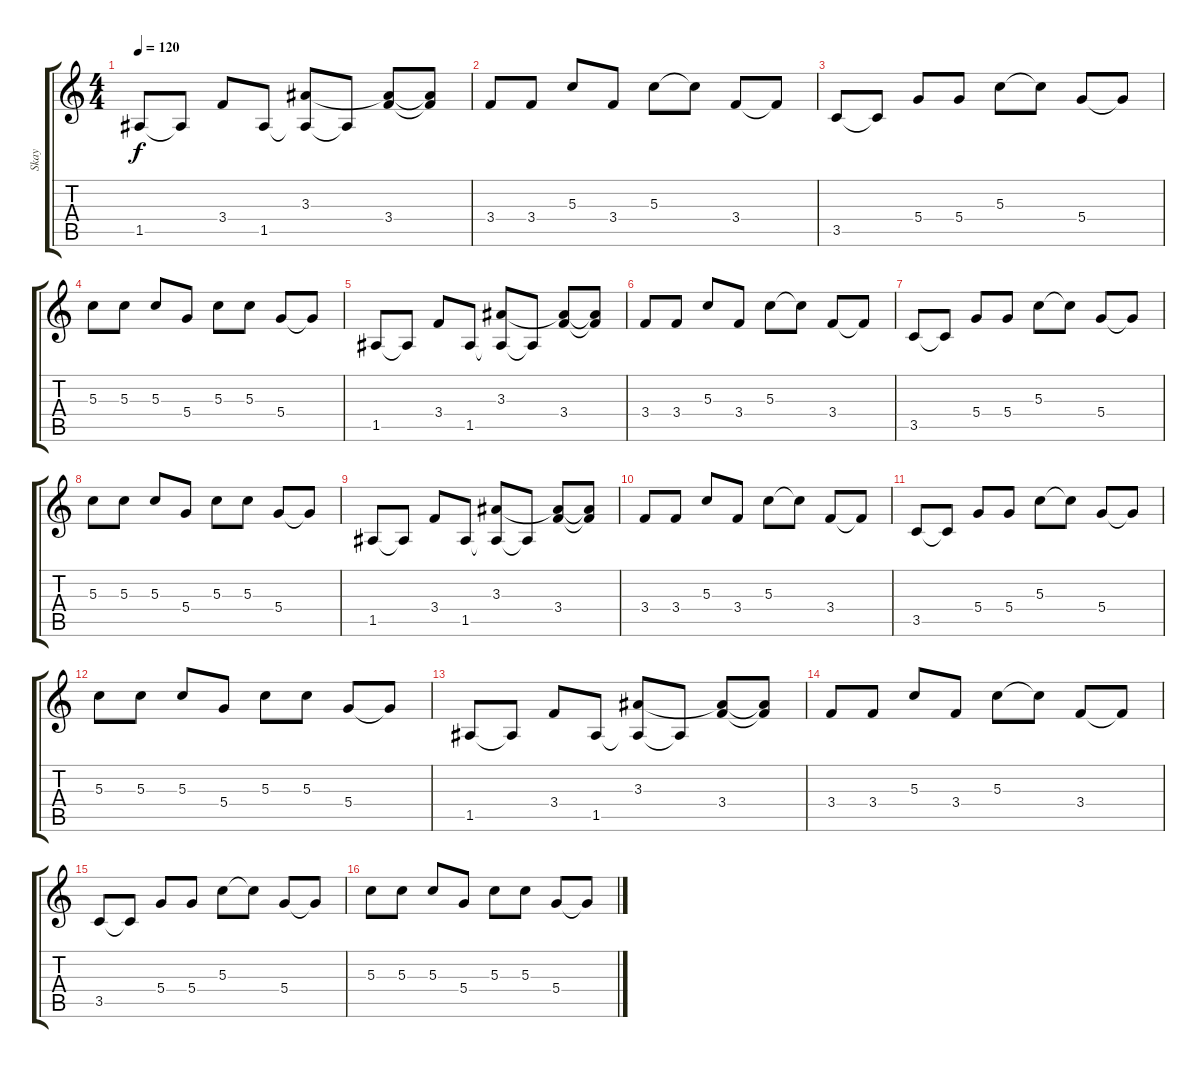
\track ("Skay" "Skay") {instrument electricguitarclean}
\staff {score tabs}
\tuning (E4 B3 G3 D3 A2 E2) {hide}
\ts (4 4)
\tempo 120
\clef g2
\ks c
1.5.8{dy f} 1.5{t}.8 3.4.8 1.5.8 (3.3 1.5{t}).8 1.5{t}.8 (3.3{t} 3.4).8 (3.3{t} 3.4{t}).8 |
3.4.8 3.4.8 5.3.8 3.4.8 5.3.8 5.3{t}.8 3.4.8 3.4{t}.8 |
3.5.8 3.5{t}.8 5.4.8 5.4.8 5.3.8 5.3{t}.8 5.4.8 5.4{t}.8 |
5.3.8 5.3.8 5.3.8 5.4.8 5.3.8 5.3.8 5.4.8 5.4{t}.8 |
1.5.8 1.5{t}.8 3.4.8 1.5.8 (3.3 1.5{t}).8 1.5{t}.8 (3.3{t} 3.4).8 (3.3{t} 3.4{t}).8 |
3.4.8 3.4.8 5.3.8 3.4.8 5.3.8 5.3{t}.8 3.4.8 3.4{t}.8 |
3.5.8 3.5{t}.8 5.4.8 5.4.8 5.3.8 5.3{t}.8 5.4.8 5.4{t}.8 |
5.3.8 5.3.8 5.3.8 5.4.8 5.3.8 5.3.8 5.4.8 5.4{t}.8 |
1.5.8 1.5{t}.8 3.4.8 1.5.8 (3.3 1.5{t}).8 1.5{t}.8 (3.3{t} 3.4).8 (3.3{t} 3.4{t}).8 |
3.4.8 3.4.8 5.3.8 3.4.8 5.3.8 5.3{t}.8 3.4.8 3.4{t}.8 |
3.5.8 3.5{t}.8 5.4.8 5.4.8 5.3.8 5.3{t}.8 5.4.8 5.4{t}.8 |
5.3.8 5.3.8 5.3.8 5.4.8 5.3.8 5.3.8 5.4.8 5.4{t}.8 |
1.5.8 1.5{t}.8 3.4.8 1.5.8 (3.3 1.5{t}).8 1.5{t}.8 (3.3{t} 3.4).8 (3.3{t} 3.4{t}).8 |
3.4.8 3.4.8 5.3.8 3.4.8 5.3.8 5.3{t}.8 3.4.8 3.4{t}.8 |
3.5.8 3.5{t}.8 5.4.8 5.4.8 5.3.8 5.3{t}.8 5.4.8 5.4{t}.8 |
5.3.8 5.3.8 5.3.8 5.4.8 5.3.8 5.3.8 5.4.8 5.4{t}.8
